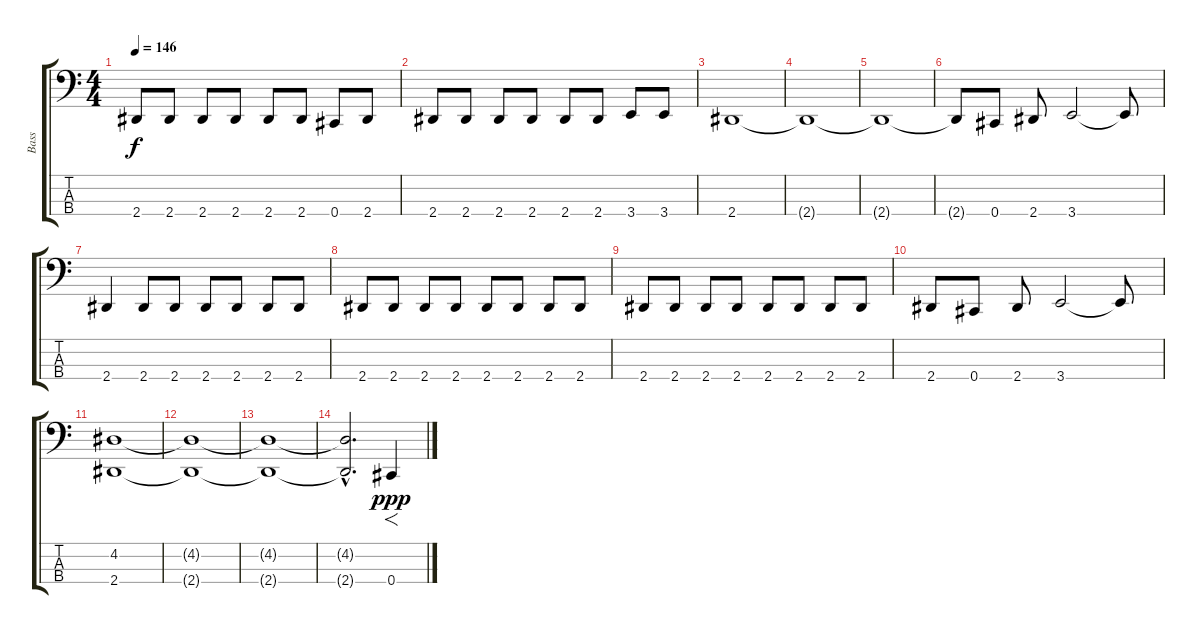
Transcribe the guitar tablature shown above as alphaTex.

\track ("Bass" "Bass") {instrument electricbassfinger}
\staff {score tabs}
\tuning (E2 B1 Gb1 Db1) {hide}
\ts (4 4)
\tempo 146
\clef f4
\ks c
2.4.8{dy f} 2.4.8 2.4.8 2.4.8 2.4.8 2.4.8 0.4.8 2.4.8 |
2.4.8 2.4.8 2.4.8 2.4.8 2.4.8 2.4.8 3.4.8 3.4.8 |
2.4.1 |
2.4{t}.1 |
2.4{t}.1 |
2.4{t}.8 0.4.8 2.4.8 3.4.2 3.4{t}.8 |
2.4.4 2.4.8 2.4.8 2.4.8 2.4.8 2.4.8 2.4.8 |
2.4.8 2.4.8 2.4.8 2.4.8 2.4.8 2.4.8 2.4.8 2.4.8 |
2.4.8 2.4.8 2.4.8 2.4.8 2.4.8 2.4.8 2.4.8 2.4.8 |
2.4.8 0.4.8 2.4.8 3.4.2 3.4{t}.8 |
(4.2 2.4).1 |
(4.2{t} 2.4{t}).1 |
(4.2{t} 2.4{t}).1{volume 0} |
(4.2{hac t} 2.4{hac t}).2{d} 0.4.4{f dy ppp}
